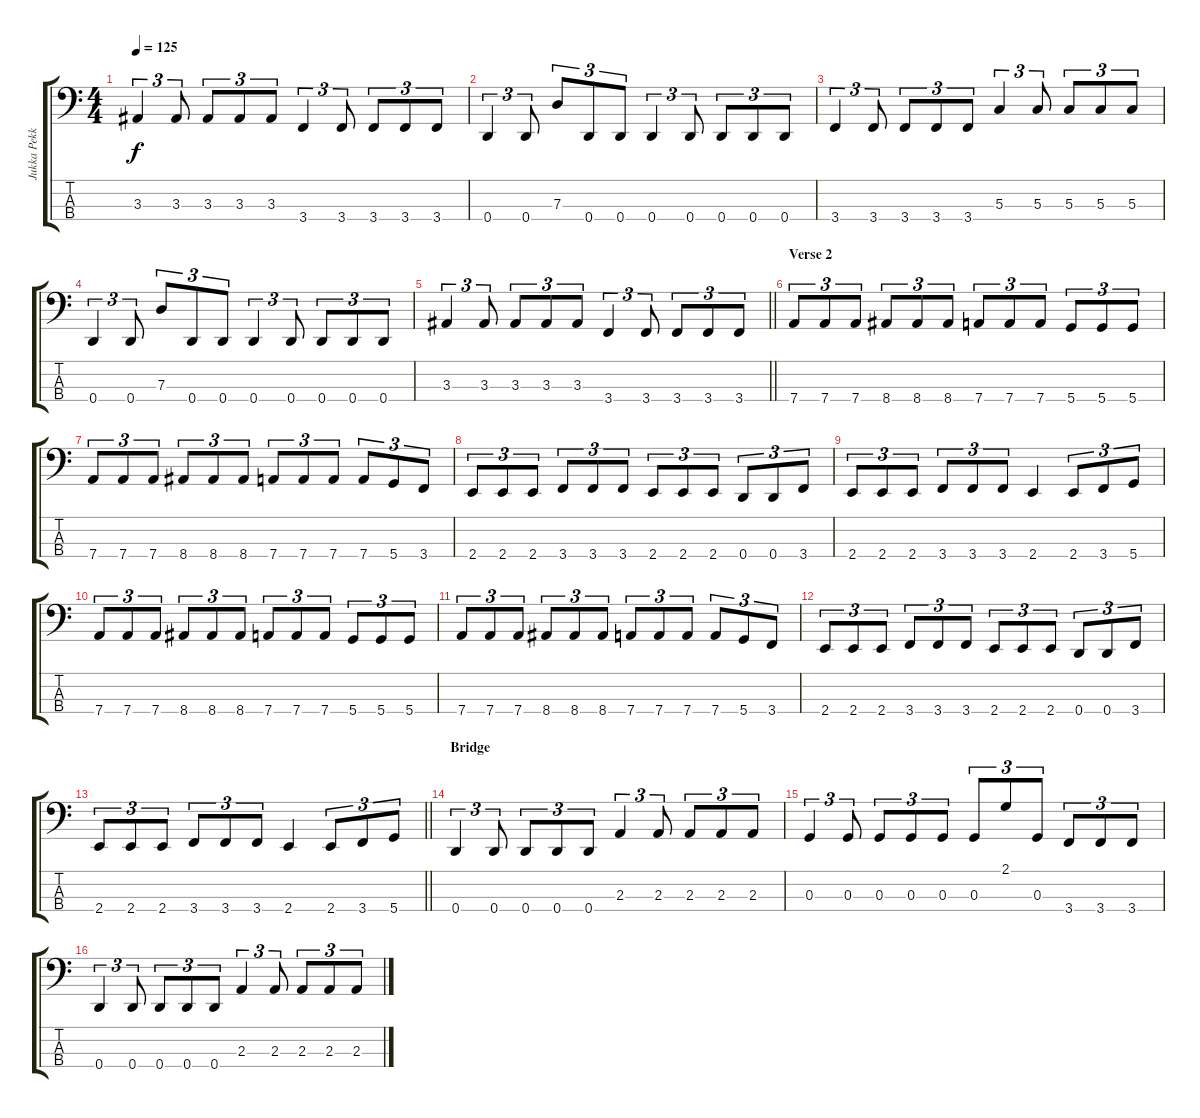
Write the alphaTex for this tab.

\track ("Jukka Pekka Miettinen" "Jukka Pekk") {instrument electricbasspick}
\staff {score tabs}
\tuning (F2 C2 G1 D1) {hide}
\ts (4 4)
\tempo 125
\clef f4
\ks c
3.3.4{tu (3 2) dy f} 3.3.8{tu (3 2)} 3.3.8{tu (3 2)} 3.3.8{tu (3 2)} 3.3.8{tu (3 2)} 3.4.4{tu (3 2)} 3.4.8{tu (3 2)} 3.4.8{tu (3 2)} 3.4.8{tu (3 2)} 3.4.8{tu (3 2)} |
0.4.4{tu (3 2)} 0.4.8{tu (3 2)} 7.3.8{tu (3 2)} 0.4.8{tu (3 2)} 0.4.8{tu (3 2)} 0.4.4{tu (3 2)} 0.4.8{tu (3 2)} 0.4.8{tu (3 2)} 0.4.8{tu (3 2)} 0.4.8{tu (3 2)} |
3.4.4{tu (3 2)} 3.4.8{tu (3 2)} 3.4.8{tu (3 2)} 3.4.8{tu (3 2)} 3.4.8{tu (3 2)} 5.3.4{tu (3 2)} 5.3.8{tu (3 2)} 5.3.8{tu (3 2)} 5.3.8{tu (3 2)} 5.3.8{tu (3 2)} |
0.4.4{tu (3 2)} 0.4.8{tu (3 2)} 7.3.8{tu (3 2)} 0.4.8{tu (3 2)} 0.4.8{tu (3 2)} 0.4.4{tu (3 2)} 0.4.8{tu (3 2)} 0.4.8{tu (3 2)} 0.4.8{tu (3 2)} 0.4.8{tu (3 2)} |
\barLineRight lightlight
3.3.4{tu (3 2)} 3.3.8{tu (3 2)} 3.3.8{tu (3 2)} 3.3.8{tu (3 2)} 3.3.8{tu (3 2)} 3.4.4{tu (3 2)} 3.4.8{tu (3 2)} 3.4.8{tu (3 2)} 3.4.8{tu (3 2)} 3.4.8{tu (3 2)} |
\section ("" "Verse 2")
7.4.8{tu (3 2)} 7.4.8{tu (3 2)} 7.4.8{tu (3 2)} 8.4.8{tu (3 2)} 8.4.8{tu (3 2)} 8.4.8{tu (3 2)} 7.4.8{tu (3 2)} 7.4.8{tu (3 2)} 7.4.8{tu (3 2)} 5.4.8{tu (3 2)} 5.4.8{tu (3 2)} 5.4.8{tu (3 2)} |
7.4.8{tu (3 2)} 7.4.8{tu (3 2)} 7.4.8{tu (3 2)} 8.4.8{tu (3 2)} 8.4.8{tu (3 2)} 8.4.8{tu (3 2)} 7.4.8{tu (3 2)} 7.4.8{tu (3 2)} 7.4.8{tu (3 2)} 7.4.8{tu (3 2)} 5.4.8{tu (3 2)} 3.4.8{tu (3 2)} |
2.4.8{tu (3 2)} 2.4.8{tu (3 2)} 2.4.8{tu (3 2)} 3.4.8{tu (3 2)} 3.4.8{tu (3 2)} 3.4.8{tu (3 2)} 2.4.8{tu (3 2)} 2.4.8{tu (3 2)} 2.4.8{tu (3 2)} 0.4.8{tu (3 2)} 0.4.8{tu (3 2)} 3.4.8{tu (3 2)} |
2.4.8{tu (3 2)} 2.4.8{tu (3 2)} 2.4.8{tu (3 2)} 3.4.8{tu (3 2)} 3.4.8{tu (3 2)} 3.4.8{tu (3 2)} 2.4.4 2.4.8{tu (3 2)} 3.4.8{tu (3 2)} 5.4.8{tu (3 2)} |
7.4.8{tu (3 2)} 7.4.8{tu (3 2)} 7.4.8{tu (3 2)} 8.4.8{tu (3 2)} 8.4.8{tu (3 2)} 8.4.8{tu (3 2)} 7.4.8{tu (3 2)} 7.4.8{tu (3 2)} 7.4.8{tu (3 2)} 5.4.8{tu (3 2)} 5.4.8{tu (3 2)} 5.4.8{tu (3 2)} |
7.4.8{tu (3 2)} 7.4.8{tu (3 2)} 7.4.8{tu (3 2)} 8.4.8{tu (3 2)} 8.4.8{tu (3 2)} 8.4.8{tu (3 2)} 7.4.8{tu (3 2)} 7.4.8{tu (3 2)} 7.4.8{tu (3 2)} 7.4.8{tu (3 2)} 5.4.8{tu (3 2)} 3.4.8{tu (3 2)} |
2.4.8{tu (3 2)} 2.4.8{tu (3 2)} 2.4.8{tu (3 2)} 3.4.8{tu (3 2)} 3.4.8{tu (3 2)} 3.4.8{tu (3 2)} 2.4.8{tu (3 2)} 2.4.8{tu (3 2)} 2.4.8{tu (3 2)} 0.4.8{tu (3 2)} 0.4.8{tu (3 2)} 3.4.8{tu (3 2)} |
\barLineRight lightlight
2.4.8{tu (3 2)} 2.4.8{tu (3 2)} 2.4.8{tu (3 2)} 3.4.8{tu (3 2)} 3.4.8{tu (3 2)} 3.4.8{tu (3 2)} 2.4.4 2.4.8{tu (3 2)} 3.4.8{tu (3 2)} 5.4.8{tu (3 2)} |
\section ("" "Bridge")
0.4.4{tu (3 2)} 0.4.8{tu (3 2)} 0.4.8{tu (3 2)} 0.4.8{tu (3 2)} 0.4.8{tu (3 2)} 2.3.4{tu (3 2)} 2.3.8{tu (3 2)} 2.3.8{tu (3 2)} 2.3.8{tu (3 2)} 2.3.8{tu (3 2)} |
0.3.4{tu (3 2)} 0.3.8{tu (3 2)} 0.3.8{tu (3 2)} 0.3.8{tu (3 2)} 0.3.8{tu (3 2)} 0.3.8{tu (3 2)} 2.1.8{tu (3 2)} 0.3.8{tu (3 2)} 3.4.8{tu (3 2)} 3.4.8{tu (3 2)} 3.4.8{tu (3 2)} |
0.4.4{tu (3 2)} 0.4.8{tu (3 2)} 0.4.8{tu (3 2)} 0.4.8{tu (3 2)} 0.4.8{tu (3 2)} 2.3.4{tu (3 2)} 2.3.8{tu (3 2)} 2.3.8{tu (3 2)} 2.3.8{tu (3 2)} 2.3.8{tu (3 2)}
